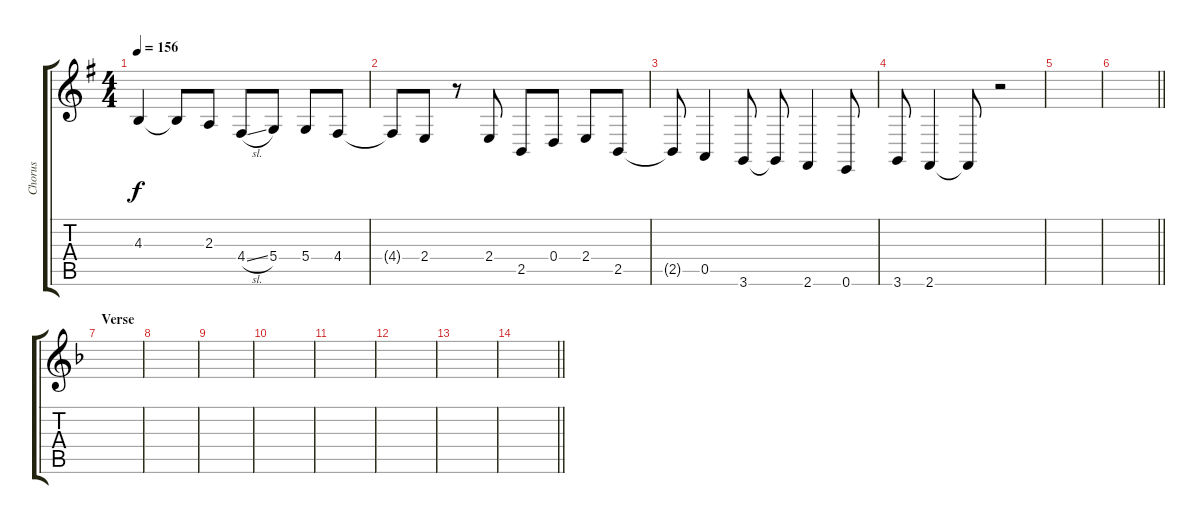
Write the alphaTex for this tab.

\track ("Chorus" "Chorus") {mute instrument tenorsax}
\staff {score tabs}
\tuning (E4 B3 G3 D3 A2 E2) {hide}
\ts (4 4)
\tempo 156
\clef g2
\ks g
4.3.4{dy f} 4.3{t}.8 2.3.8 4.4{sl}.8 5.4.8 5.4.8 4.4.8 |
4.4{t}.8 2.4.8 r.8 2.4.8 2.5.8 0.4.8 2.4.8 2.5.8 |
2.5{t}.8 0.5.4 3.6.8 3.6{t}.8 2.6.4 0.6.8 |
3.6.8 2.6.4 2.6{t}.8 r.2 |
|
\barLineRight lightlight
|
\section ("" "Verse")
\ks f
|
|
|
|
|
|
|
\barLineRight lightlight
